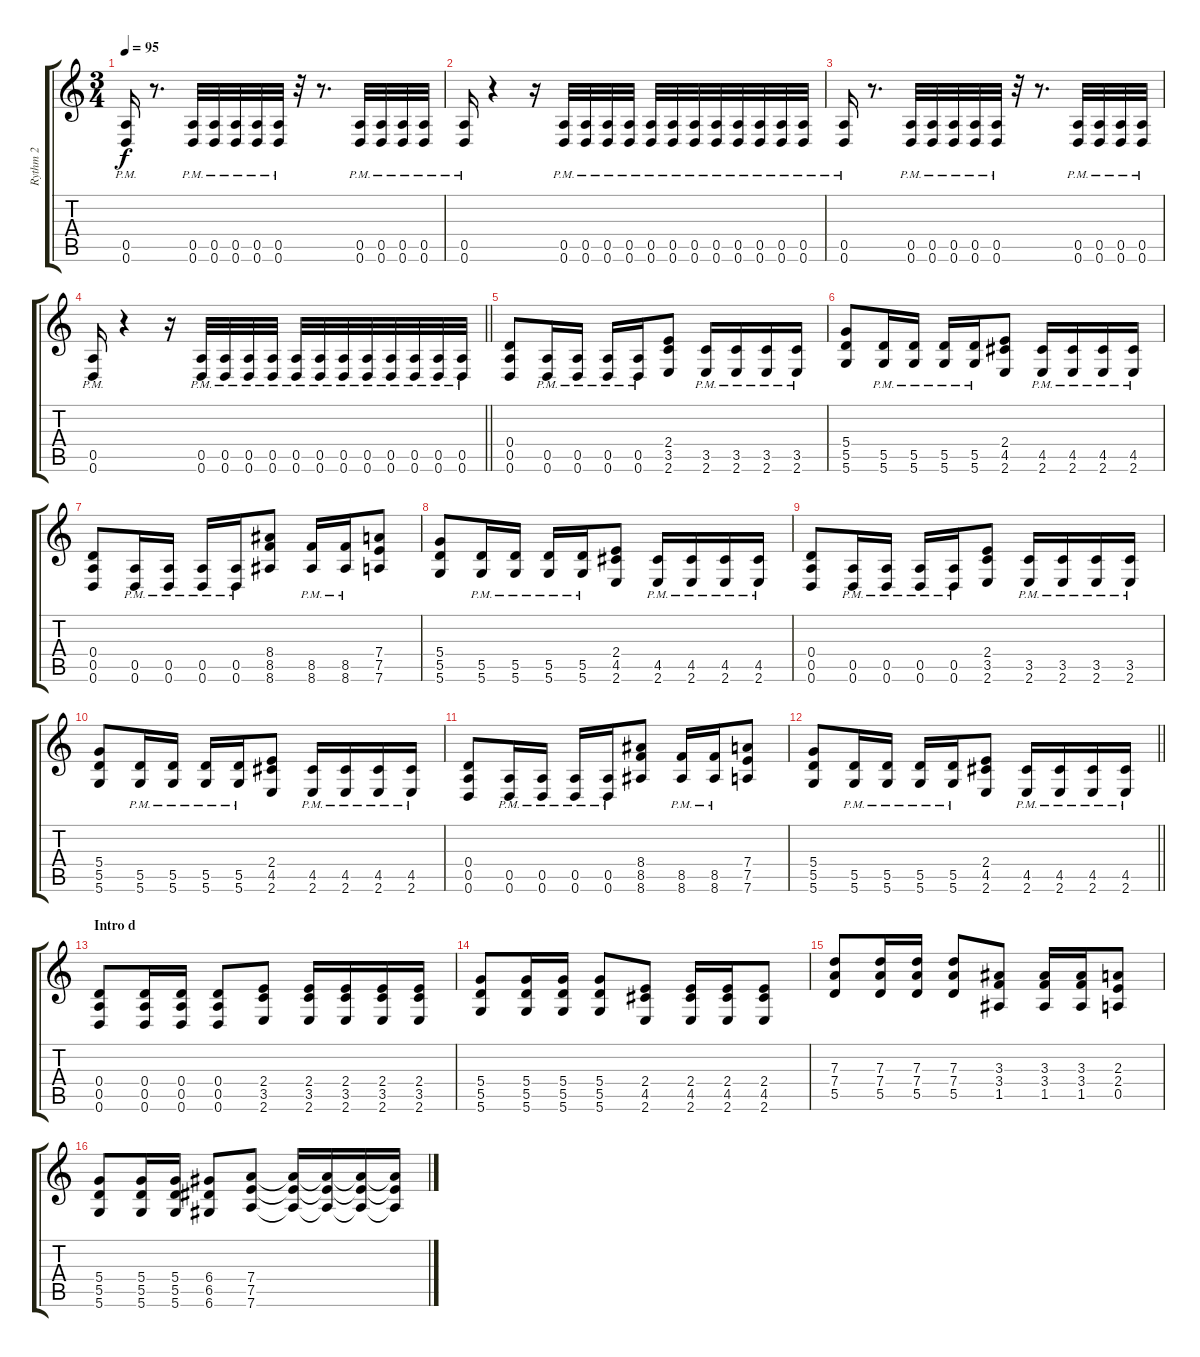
\track ("Rythm 2" "Rythm 2") {instrument overdrivenguitar}
\staff {score tabs}
\tuning (E4 B3 G3 D3 A2 D2) {hide}
\ts (3 4)
\tempo 95
\clef g2
\ks c
(0.5{pm} 0.6{pm}).16{dy f} r.8{d} (0.5{pm} 0.6{pm}).32 (0.5{pm} 0.6{pm}).32 (0.5{pm} 0.6{pm}).32 (0.5{pm} 0.6{pm}).32 (0.5{pm} 0.6{pm}).32 r.32 r.8{d} (0.5{pm} 0.6{pm}).32 (0.5{pm} 0.6{pm}).32 (0.5{pm} 0.6{pm}).32 (0.5{pm} 0.6{pm}).32 |
(0.5{pm} 0.6{pm}).16 r.4 r.16 (0.5 0.6{pm}).32 (0.5 0.6{pm}).32 (0.5 0.6{pm}).32 (0.5 0.6{pm}).32 (0.5 0.6{pm}).32 (0.5 0.6{pm}).32 (0.5 0.6{pm}).32 (0.5 0.6{pm}).32 (0.5 0.6{pm}).32 (0.5 0.6{pm}).32 (0.5 0.6{pm}).32 (0.5 0.6{pm}).32 |
(0.5{pm} 0.6{pm}).16 r.8{d} (0.5{pm} 0.6{pm}).32 (0.5{pm} 0.6{pm}).32 (0.5{pm} 0.6{pm}).32 (0.5{pm} 0.6{pm}).32 (0.5{pm} 0.6{pm}).32 r.32 r.8{d} (0.5{pm} 0.6{pm}).32 (0.5{pm} 0.6{pm}).32 (0.5{pm} 0.6{pm}).32 (0.5{pm} 0.6{pm}).32 |
\barLineRight lightlight
(0.5{pm} 0.6{pm}).16 r.4 r.16 (0.5 0.6{pm}).32 (0.5 0.6{pm}).32 (0.5 0.6{pm}).32 (0.5 0.6{pm}).32 (0.5 0.6{pm}).32 (0.5 0.6{pm}).32 (0.5 0.6{pm}).32 (0.5 0.6{pm}).32 (0.5 0.6{pm}).32 (0.5 0.6{pm}).32 (0.5 0.6{pm}).32 (0.5 0.6{pm}).32 |
(0.4 0.5 0.6).8{volume 14} (0.5{pm} 0.6{pm}).16 (0.5{pm} 0.6{pm}).16 (0.5{pm} 0.6{pm}).16 (0.5{pm} 0.6{pm}).16 (2.4 3.5 2.6).8 (3.5{pm} 2.6{pm}).16 (3.5{pm} 2.6{pm}).16 (3.5{pm} 2.6{pm}).16 (3.5{pm} 2.6{pm}).16 |
(5.4 5.5 5.6).8 (5.5{pm} 5.6{pm}).16 (5.5{pm} 5.6{pm}).16 (5.5{pm} 5.6{pm}).16 (5.5{pm} 5.6{pm}).16 (2.4 4.5 2.6).8 (4.5{pm} 2.6{pm}).16 (4.5{pm} 2.6{pm}).16 (4.5{pm} 2.6{pm}).16 (4.5{pm} 2.6{pm}).16 |
(0.4 0.5 0.6).8 (0.5{pm} 0.6{pm}).16 (0.5{pm} 0.6{pm}).16 (0.5{pm} 0.6{pm}).16 (0.5{pm} 0.6{pm}).16 (8.4 8.5 8.6).8 (8.5{pm} 8.6{pm}).16 (8.5{pm} 8.6{pm}).16 (7.4 7.5 7.6).8 |
(5.4 5.5 5.6).8 (5.5{pm} 5.6{pm}).16 (5.5{pm} 5.6{pm}).16 (5.5{pm} 5.6{pm}).16 (5.5{pm} 5.6{pm}).16 (2.4 4.5 2.6).8 (4.5{pm} 2.6{pm}).16 (4.5{pm} 2.6{pm}).16 (4.5{pm} 2.6{pm}).16 (4.5{pm} 2.6{pm}).16 |
(0.4 0.5 0.6).8 (0.5{pm} 0.6{pm}).16 (0.5{pm} 0.6{pm}).16 (0.5{pm} 0.6{pm}).16 (0.5{pm} 0.6{pm}).16 (2.4 3.5 2.6).8 (3.5{pm} 2.6{pm}).16 (3.5{pm} 2.6{pm}).16 (3.5{pm} 2.6{pm}).16 (3.5{pm} 2.6{pm}).16 |
(5.4 5.5 5.6).8 (5.5{pm} 5.6{pm}).16 (5.5{pm} 5.6{pm}).16 (5.5{pm} 5.6{pm}).16 (5.5{pm} 5.6{pm}).16 (2.4 4.5 2.6).8 (4.5{pm} 2.6{pm}).16 (4.5{pm} 2.6{pm}).16 (4.5{pm} 2.6{pm}).16 (4.5{pm} 2.6{pm}).16 |
(0.4 0.5 0.6).8 (0.5{pm} 0.6{pm}).16 (0.5{pm} 0.6{pm}).16 (0.5{pm} 0.6{pm}).16 (0.5{pm} 0.6{pm}).16 (8.4 8.5 8.6).8 (8.5{pm} 8.6{pm}).16 (8.5{pm} 8.6{pm}).16 (7.4 7.5 7.6).8 |
\barLineRight lightlight
(5.4 5.5 5.6).8 (5.5{pm} 5.6{pm}).16 (5.5{pm} 5.6{pm}).16 (5.5{pm} 5.6{pm}).16 (5.5{pm} 5.6{pm}).16 (2.4 4.5 2.6).8 (4.5{pm} 2.6{pm}).16 (4.5{pm} 2.6{pm}).16 (4.5{pm} 2.6{pm}).16 (4.5{pm} 2.6{pm}).16 |
\section ("" "Intro d")
(0.4 0.5 0.6).8 (0.4 0.5 0.6).16 (0.4 0.5 0.6).16 (0.4 0.5 0.6).8 (2.4 3.5 2.6).8 (2.4 3.5 2.6).16 (2.4 3.5 2.6).16 (2.4 3.5 2.6).16 (2.4 3.5 2.6).16 |
(5.4 5.5 5.6).8 (5.4 5.5 5.6).16 (5.4 5.5 5.6).16 (5.4 5.5 5.6).8 (2.4 4.5 2.6).8 (2.4 4.5 2.6).16 (2.4 4.5 2.6).16 (2.4 4.5 2.6).8 |
(7.3 7.4 5.5).8 (7.3 7.4 5.5).16 (7.3 7.4 5.5).16 (7.3 7.4 5.5).8 (3.3 3.4 1.5).8 (3.3 3.4 1.5).16 (3.3 3.4 1.5).16 (2.3 2.4 0.5).8 |
(5.4 5.5 5.6).8 (5.4 5.5 5.6).16 (5.4 5.5 5.6).16 (6.4 6.5 6.6).8 (7.4 7.5 7.6).8 (7.4{t} 7.5{t} 7.6{t}).16 (7.4{t} 7.5{t} 7.6{t}).16 (7.4{t} 7.5{t} 7.6{t}).16 (7.4{t} 7.5{t} 7.6{t}).16
